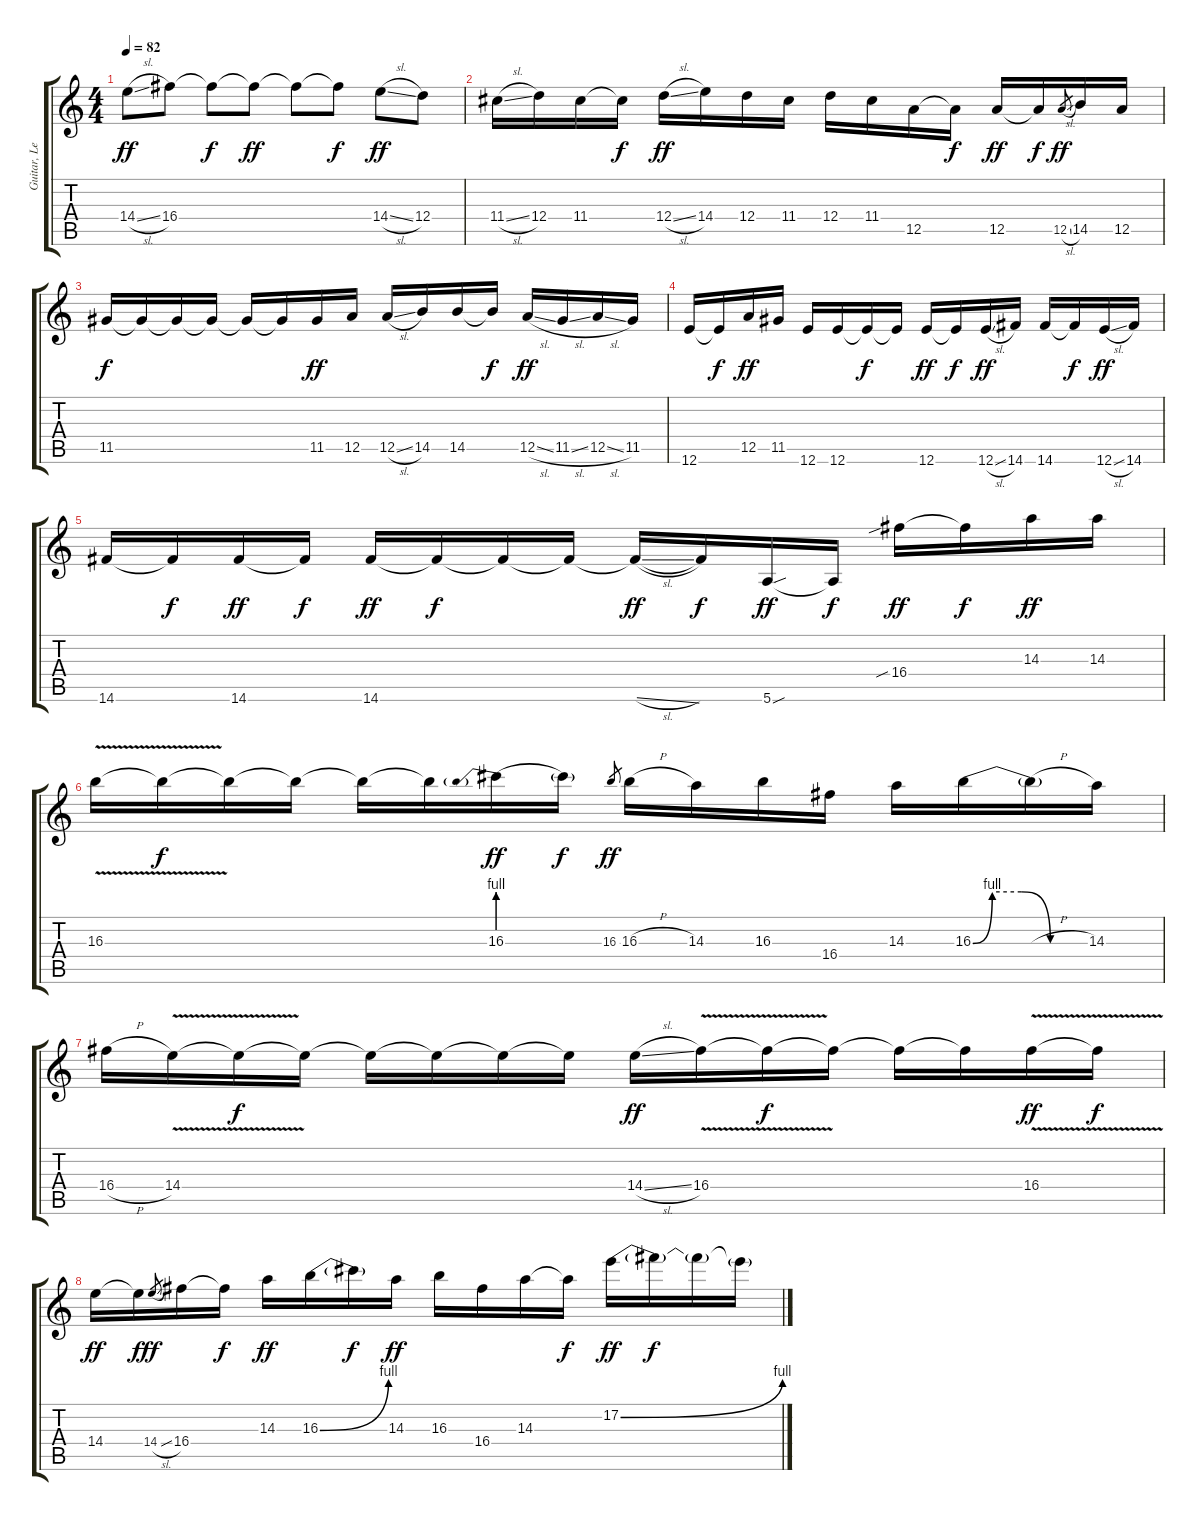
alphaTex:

\track ("Guitar, Lead" "Guitar, Le") {instrument electricguitarclean}
\staff {score tabs}
\tuning (E4 B3 G3 D3 A2 E2) {hide}
\ts (4 4)
\tempo 82
\clef g2
\ks c
14.4{sl}.8{dy ff} 16.4.8 16.4{t}.8{dy f} 16.4{t}.8{dy ff} 16.4{t}.8 16.4{t}.8{dy f} 14.4{sl}.8{dy ff} 12.4.8 |
11.4{sl}.16 12.4.16 11.4.16 11.4{t}.16{dy f} 12.4{sl}.16{dy ff} 14.4.16 12.4.16 11.4.16 12.4.16 11.4.16 12.5.16 12.5{t}.16{dy f} 12.5.16{dy ff} 12.5{t}.16{dy f} 12.5{sl}.8{gr dy ff} 14.5.16 12.5.16 |
11.5.16{dy f} 11.5{t}.16 11.5{t}.16 11.5{t}.16 11.5{t}.16 11.5{t}.16 11.5.16{dy ff} 12.5.16 12.5{sl}.16 14.5.16 14.5.16 14.5{t}.16{dy f} 12.5{sl}.16{dy ff} 11.5{sl}.16 12.5{sl}.16 11.5.16 |
12.6.16 12.6{t}.16{dy f} 12.5.16{dy ff} 11.5.16 12.6.16 12.6.16 12.6{t}.16{dy f} 12.6{t}.16 12.6.16{dy ff} 12.6{t}.16{dy f} 12.6{sl}.16{dy ff} 14.6.16 14.6.16 14.6{t}.16{dy f} 12.6{sl}.16{dy ff} 14.6.16 |
14.6.16 14.6{t}.16{dy f} 14.6.16{dy ff} 14.6{t}.16{dy f} 14.6.16{dy ff} 14.6{t}.16{dy f} 14.6{t}.16 14.6{t}.16 14.6{sl t}.16{dy ff} 14.6{t}.16{dy f} 5.6{sou}.16{dy ff} 5.6{t}.16{dy f} 16.4{sib}.16{dy ff} 16.4{t}.16{dy f} 14.3.16{dy ff} 14.3.16 |
16.3{v}.16 16.3{t}.16{dy f} 16.3{t}.16 16.3{t}.16 16.3{t}.16 16.3{t}.16 16.3{be (prebend 0 4 60 4)}.16{dy ff} 16.3{t}.16{dy f} 16.3.8{gr dy ff} 16.3{h}.16 14.3.16 16.3.16 16.4.16 14.3.16 16.3{be (custom 0 0 10 4 25 4 40 0 60 0)}.16 16.3{h t}.16 14.3.16 |
16.4{h}.16 14.4{v}.16 14.4{t}.16{dy f} 14.4{t}.16 14.4{t}.16 14.4{t}.16 14.4{t}.16 14.4{t}.16 14.4{sl}.16{dy ff} 16.4{v}.16 16.4{t}.16{dy f} 16.4{t}.16 16.4{t}.16 16.4{t}.16 16.4{v}.16{dy ff} 16.4{t}.16{dy f} |
14.4.16{dy ff} 14.4{t}.16{dy f} 14.4{sl}.8{gr dy ff} 16.4.16 16.4{t}.16{dy f} 14.3.16{dy ff} 16.3{be (bend 0 0 60 4)}.16 16.3{t}.16{dy f} 14.3.16{dy ff} 16.3.16 16.4.16 14.3.16 14.3{t}.16{dy f} 17.2{be (bend 0 0 60 4)}.16{dy ff} 17.2{t}.16{dy f} 17.2{t}.16 17.2{t}.16
